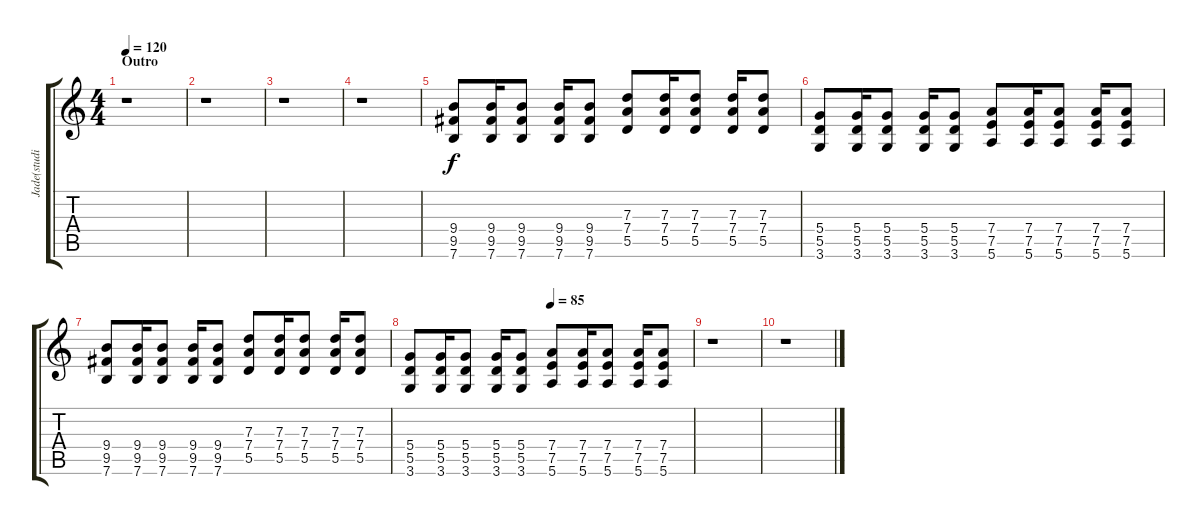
\track ("Jade(studio)" "Jade(studi") {instrument distortionguitar}
\staff {score tabs}
\tuning (E4 B3 G3 D3 A2 E2) {hide}
\ts (4 4)
\section ("" "Outro")
\tempo 120
\clef g2
\ks c
r.1{dy f} |
r.1 |
r.1 |
r.1 |
(9.4 9.5 7.6).8{volume 13} (9.4 9.5 7.6).16 (9.4 9.5 7.6).8 (9.4 9.5 7.6).16 (9.4 9.5 7.6).8 (7.3 7.4 5.5).8 (7.3 7.4 5.5).16 (7.3 7.4 5.5).8 (7.3 7.4 5.5).16 (7.3 7.4 5.5).8 |
(5.4 5.5 3.6).8 (5.4 5.5 3.6).16 (5.4 5.5 3.6).8 (5.4 5.5 3.6).16 (5.4 5.5 3.6).8 (7.4 7.5 5.6).8 (7.4 7.5 5.6).16 (7.4 7.5 5.6).8 (7.4 7.5 5.6).16 (7.4 7.5 5.6).8 |
(9.4 9.5 7.6).8 (9.4 9.5 7.6).16 (9.4 9.5 7.6).8 (9.4 9.5 7.6).16 (9.4 9.5 7.6).8 (7.3 7.4 5.5).8 (7.3 7.4 5.5).16 (7.3 7.4 5.5).8 (7.3 7.4 5.5).16 (7.3 7.4 5.5).8 |
\tempo (85 0.5)
(5.4 5.5 3.6).8 (5.4 5.5 3.6).16 (5.4 5.5 3.6).8 (5.4 5.5 3.6).16 (5.4 5.5 3.6).8 (7.4 7.5 5.6).8 (7.4 7.5 5.6).16 (7.4 7.5 5.6).8 (7.4 7.5 5.6).16 (7.4 7.5 5.6).8 |
r.1 |
r.1
